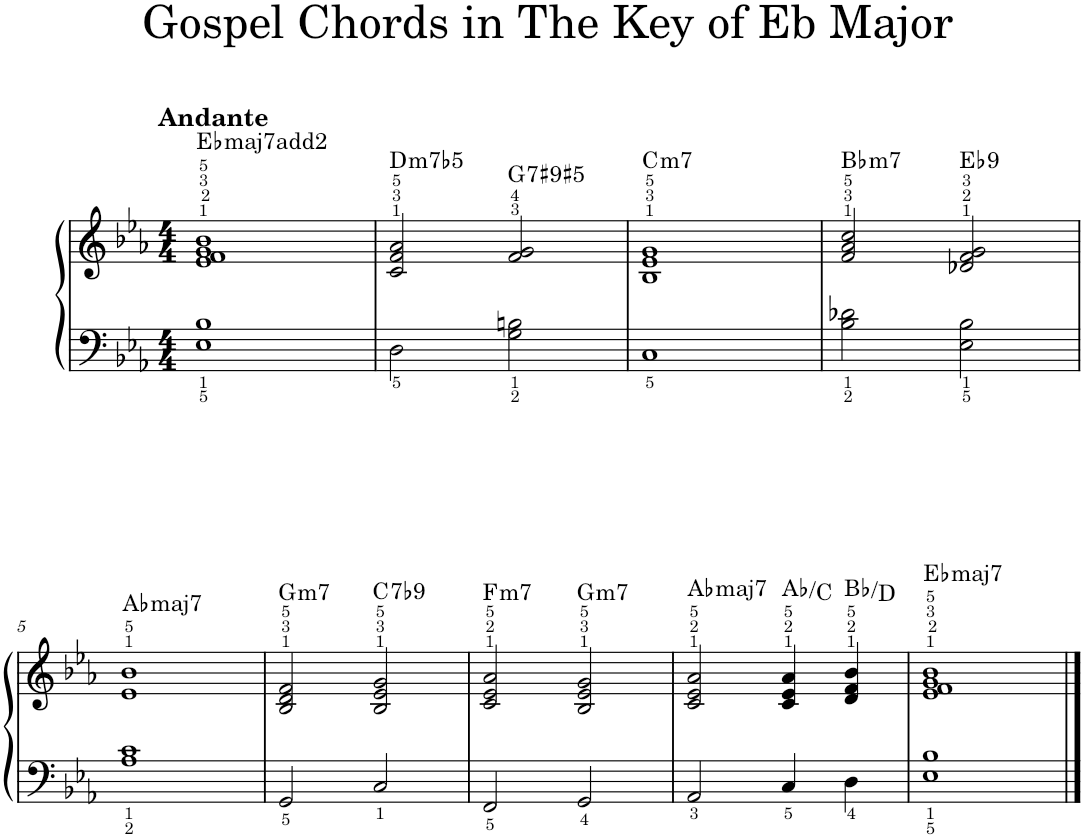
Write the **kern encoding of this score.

**kern	**kern	**harte
*part1	*part1	*part1
*staff2	*staff1	*
*I"Piano	*	*
*I'Pno.	*	*
*clefF4	*clefG2	*
*k[b-e-a-]	*k[b-e-a-]	*
*M4/4	*M4/4	*
=1	=1	=1
!	!LO:TX:a:B:t=Andante	!LO:H:kt=maj7
1E- 1B-	1e- 1f 1g 1b-	Eb:maj7(2)
=2	=2	=2
!	!	!LO:H:kt=m7b5
2D\	2c/ 2f/ 2a-/	D:hdim7
!	!	!LO:H:kt=7
2G\ 2Bn\	2f/ 2g/	G:(3,#5,b7,#9)
=3	=3	=3
!	!	!LO:H:kt=m7
1C	1B- 1e- 1g	C:min7
=4	=4	=4
!	!	!LO:H:kt=m7
2B-\ 2d-X\	2f/ 2a-/ 2cc/	Bb:min7
!	!	!LO:H:kt=9
2E-\ 2B-\	2d-X/ 2f/ 2g/	Eb:9
!!LO:LB:g=z
=5	=5	=5
!	!	!LO:H:kt=maj7
1A- 1c	1e- 1b-	Ab:maj7
=6	=6	=6
!	!	!LO:H:kt=m7
2GG/	2B-/ 2d/ 2f/	G:min7
!	!	!LO:H:kt=7
2C/	2B-/ 2e-/ 2g/	C:7(b9)
=7	=7	=7
!	!	!LO:H:kt=m7
2FF/	2c/ 2e-/ 2a-/	F:min7
!	!	!LO:H:kt=m7
2GG/	2B-/ 2e-/ 2g/	G:min7
=8	=8	=8
!	!	!LO:H:kt=maj7
2AA-/	2c/ 2e-/ 2a-/	Ab:maj7
4C/	4c/ 4e-/ 4a-/	Ab:maj/3
4D\	4d/ 4f/ 4b-/	Bb:maj/3
=9	=9	=9
!	!	!LO:H:kt=maj7
1E- 1B-	1e- 1f 1g 1b-	Eb:maj7
==	==	==
*-	*-	*-
